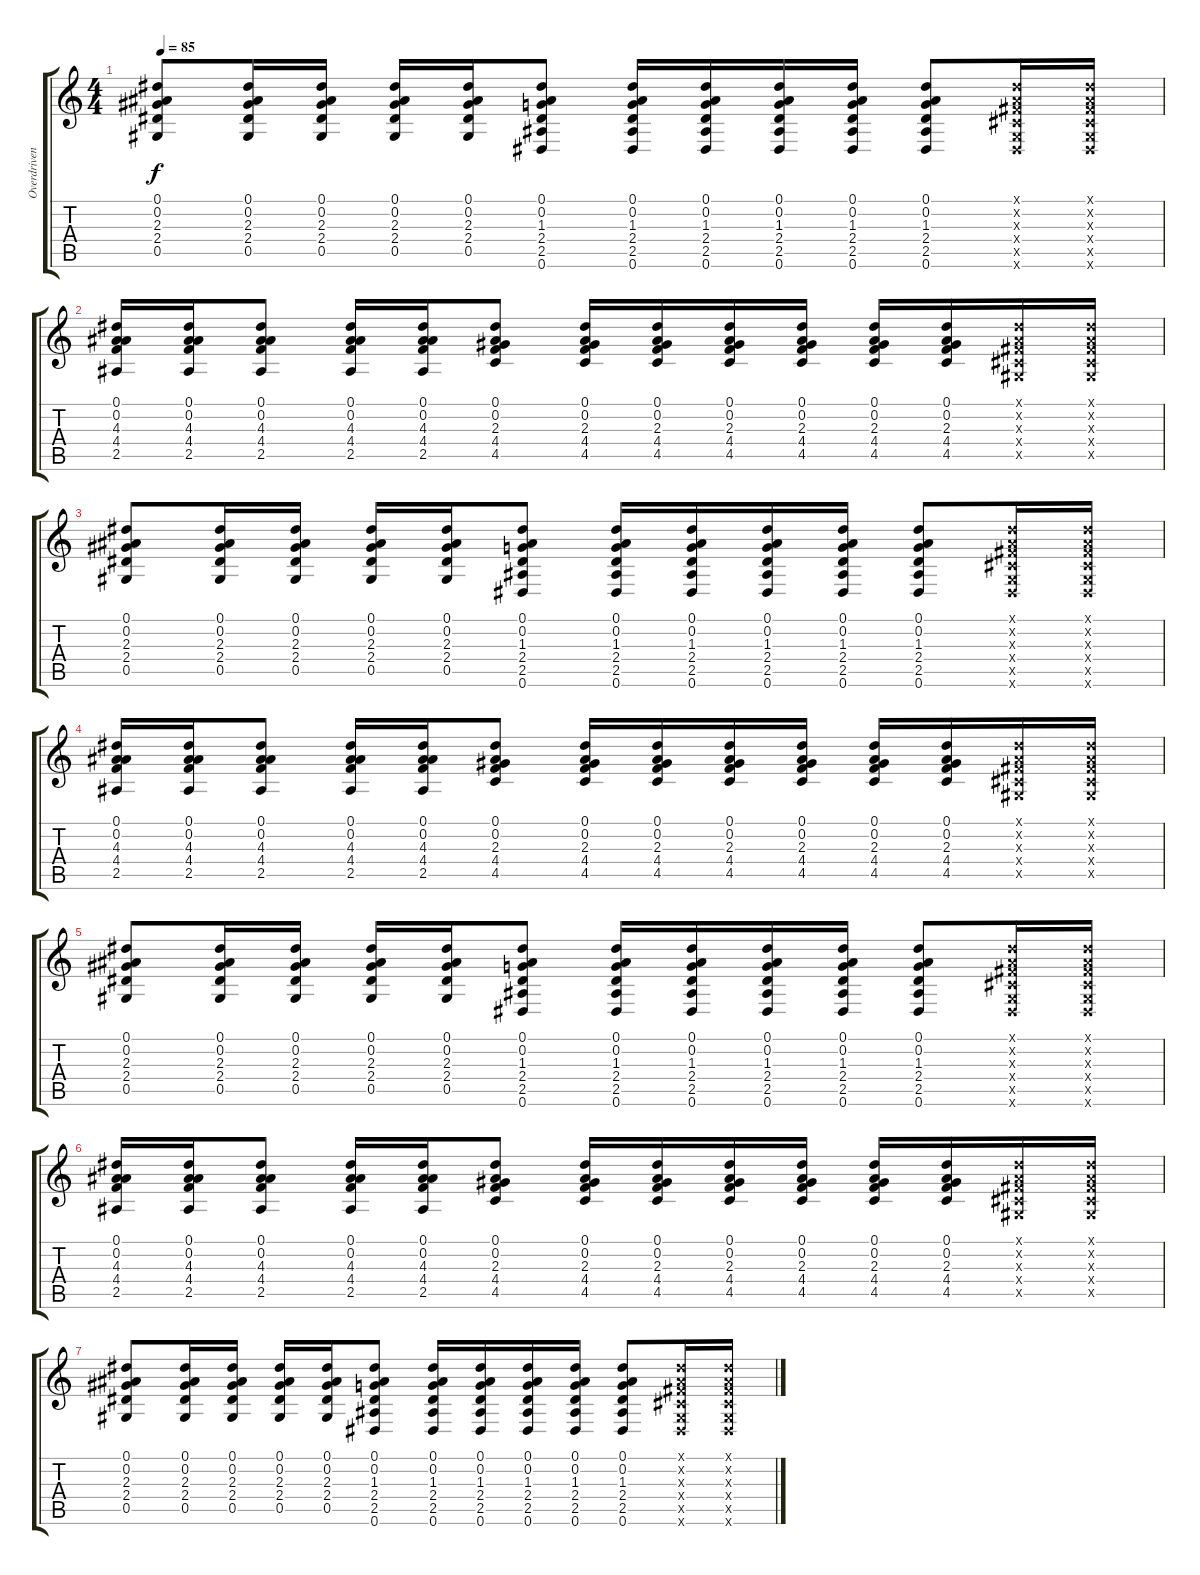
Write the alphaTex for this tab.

\track ("Overdriven Guitar" "Overdriven") {instrument overdrivenguitar}
\staff {score tabs}
\tuning (Eb4 Bb3 Gb3 Db3 Ab2 Eb2) {hide}
\ts (4 4)
\tempo 85
\clef g2
\ks c
(0.1 0.2 2.3 2.4 0.5).8{dy f} (0.1 0.2 2.3 2.4 0.5).16 (0.1 0.2 2.3 2.4 0.5).16 (0.1 0.2 2.3 2.4 0.5).16 (0.1 0.2 2.3 2.4 0.5).16 (0.1 0.2 1.3 2.4 2.5 0.6).8 (0.1 0.2 1.3 2.4 2.5 0.6).16 (0.1 0.2 1.3 2.4 2.5 0.6).16 (0.1 0.2 1.3 2.4 2.5 0.6).16 (0.1 0.2 1.3 2.4 2.5 0.6).16 (0.1 0.2 1.3 2.4 2.5 0.6).8 (0.1{x} 0.2{x} 0.3{x} 0.4{x} 0.5{x} 0.6{x}).16 (0.1{x} 0.2{x} 0.3{x} 0.4{x} 0.5{x} 0.6{x}).16 |
(0.1 0.2 4.3 4.4 2.5).16 (0.1 0.2 4.3 4.4 2.5).16 (0.1 0.2 4.3 4.4 2.5).8 (0.1 0.2 4.3 4.4 2.5).16 (0.1 0.2 4.3 4.4 2.5).16 (0.1 0.2 2.3 4.4 4.5).8 (0.1 0.2 2.3 4.4 4.5).16 (0.1 0.2 2.3 4.4 4.5).16 (0.1 0.2 2.3 4.4 4.5).16 (0.1 0.2 2.3 4.4 4.5).16 (0.1 0.2 2.3 4.4 4.5).16 (0.1 0.2 2.3 4.4 4.5).16 (0.1{x} 0.2{x} 0.3{x} 0.4{x} 0.5{x}).16 (0.1{x} 0.2{x} 0.3{x} 0.4{x} 0.5{x}).16 |
(0.1 0.2 2.3 2.4 0.5).8 (0.1 0.2 2.3 2.4 0.5).16 (0.1 0.2 2.3 2.4 0.5).16 (0.1 0.2 2.3 2.4 0.5).16 (0.1 0.2 2.3 2.4 0.5).16 (0.1 0.2 1.3 2.4 2.5 0.6).8 (0.1 0.2 1.3 2.4 2.5 0.6).16 (0.1 0.2 1.3 2.4 2.5 0.6).16 (0.1 0.2 1.3 2.4 2.5 0.6).16 (0.1 0.2 1.3 2.4 2.5 0.6).16 (0.1 0.2 1.3 2.4 2.5 0.6).8 (0.1{x} 0.2{x} 0.3{x} 0.4{x} 0.5{x} 0.6{x}).16 (0.1{x} 0.2{x} 0.3{x} 0.4{x} 0.5{x} 0.6{x}).16 |
(0.1 0.2 4.3 4.4 2.5).16 (0.1 0.2 4.3 4.4 2.5).16 (0.1 0.2 4.3 4.4 2.5).8 (0.1 0.2 4.3 4.4 2.5).16 (0.1 0.2 4.3 4.4 2.5).16 (0.1 0.2 2.3 4.4 4.5).8 (0.1 0.2 2.3 4.4 4.5).16 (0.1 0.2 2.3 4.4 4.5).16 (0.1 0.2 2.3 4.4 4.5).16 (0.1 0.2 2.3 4.4 4.5).16 (0.1 0.2 2.3 4.4 4.5).16 (0.1 0.2 2.3 4.4 4.5).16 (0.1{x} 0.2{x} 0.3{x} 0.4{x} 0.5{x}).16 (0.1{x} 0.2{x} 0.3{x} 0.4{x} 0.5{x}).16 |
(0.1 0.2 2.3 2.4 0.5).8 (0.1 0.2 2.3 2.4 0.5).16 (0.1 0.2 2.3 2.4 0.5).16 (0.1 0.2 2.3 2.4 0.5).16 (0.1 0.2 2.3 2.4 0.5).16 (0.1 0.2 1.3 2.4 2.5 0.6).8 (0.1 0.2 1.3 2.4 2.5 0.6).16 (0.1 0.2 1.3 2.4 2.5 0.6).16 (0.1 0.2 1.3 2.4 2.5 0.6).16 (0.1 0.2 1.3 2.4 2.5 0.6).16 (0.1 0.2 1.3 2.4 2.5 0.6).8 (0.1{x} 0.2{x} 0.3{x} 0.4{x} 0.5{x} 0.6{x}).16 (0.1{x} 0.2{x} 0.3{x} 0.4{x} 0.5{x} 0.6{x}).16 |
(0.1 0.2 4.3 4.4 2.5).16 (0.1 0.2 4.3 4.4 2.5).16 (0.1 0.2 4.3 4.4 2.5).8 (0.1 0.2 4.3 4.4 2.5).16 (0.1 0.2 4.3 4.4 2.5).16 (0.1 0.2 2.3 4.4 4.5).8 (0.1 0.2 2.3 4.4 4.5).16 (0.1 0.2 2.3 4.4 4.5).16 (0.1 0.2 2.3 4.4 4.5).16 (0.1 0.2 2.3 4.4 4.5).16 (0.1 0.2 2.3 4.4 4.5).16 (0.1 0.2 2.3 4.4 4.5).16 (0.1{x} 0.2{x} 0.3{x} 0.4{x} 0.5{x}).16 (0.1{x} 0.2{x} 0.3{x} 0.4{x} 0.5{x}).16 |
(0.1 0.2 2.3 2.4 0.5).8 (0.1 0.2 2.3 2.4 0.5).16 (0.1 0.2 2.3 2.4 0.5).16 (0.1 0.2 2.3 2.4 0.5).16 (0.1 0.2 2.3 2.4 0.5).16 (0.1 0.2 1.3 2.4 2.5 0.6).8 (0.1 0.2 1.3 2.4 2.5 0.6).16 (0.1 0.2 1.3 2.4 2.5 0.6).16 (0.1 0.2 1.3 2.4 2.5 0.6).16 (0.1 0.2 1.3 2.4 2.5 0.6).16 (0.1 0.2 1.3 2.4 2.5 0.6).8 (0.1{x} 0.2{x} 0.3{x} 0.4{x} 0.5{x} 0.6{x}).16 (0.1{x} 0.2{x} 0.3{x} 0.4{x} 0.5{x} 0.6{x}).16
